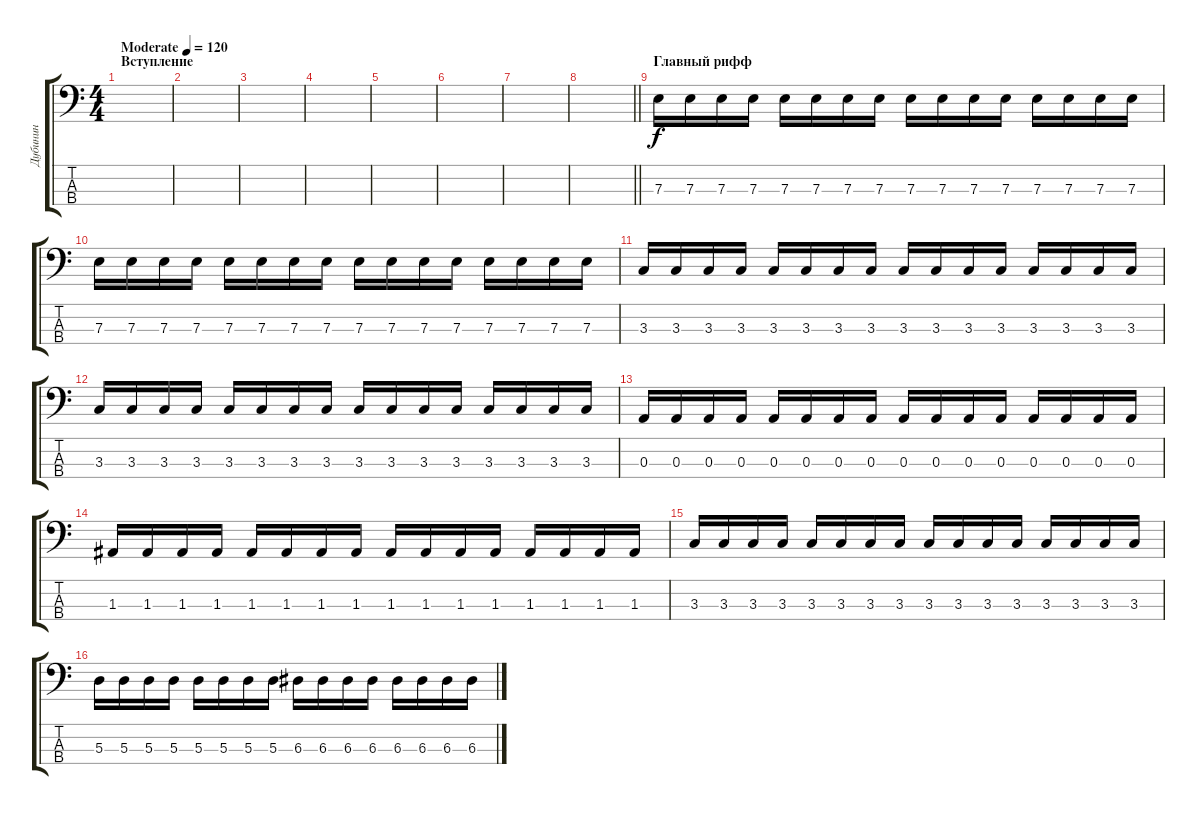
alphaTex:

\track ("Дубинин" "Дубинин") {instrument electricbassfinger}
\staff {score tabs}
\tuning (G2 D2 A1 E1) {hide}
\ts (4 4)
\section ("" "Вступление")
\tempo (120 "Moderate")
\clef f4
\ks c
|
|
|
|
|
|
|
\barLineRight lightlight
|
\section ("" "Главный рифф")
7.3.16 7.3.16 7.3.16 7.3.16 7.3.16 7.3.16 7.3.16 7.3.16 7.3.16 7.3.16 7.3.16 7.3.16 7.3.16 7.3.16 7.3.16 7.3.16 |
7.3.16 7.3.16 7.3.16 7.3.16 7.3.16 7.3.16 7.3.16 7.3.16 7.3.16 7.3.16 7.3.16 7.3.16 7.3.16 7.3.16 7.3.16 7.3.16 |
3.3.16 3.3.16 3.3.16 3.3.16 3.3.16 3.3.16 3.3.16 3.3.16 3.3.16 3.3.16 3.3.16 3.3.16 3.3.16 3.3.16 3.3.16 3.3.16 |
3.3.16 3.3.16 3.3.16 3.3.16 3.3.16 3.3.16 3.3.16 3.3.16 3.3.16 3.3.16 3.3.16 3.3.16 3.3.16 3.3.16 3.3.16 3.3.16 |
0.3.16 0.3.16 0.3.16 0.3.16 0.3.16 0.3.16 0.3.16 0.3.16 0.3.16 0.3.16 0.3.16 0.3.16 0.3.16 0.3.16 0.3.16 0.3.16 |
1.3.16 1.3.16 1.3.16 1.3.16 1.3.16 1.3.16 1.3.16 1.3.16 1.3.16 1.3.16 1.3.16 1.3.16 1.3.16 1.3.16 1.3.16 1.3.16 |
3.3.16 3.3.16 3.3.16 3.3.16 3.3.16 3.3.16 3.3.16 3.3.16 3.3.16 3.3.16 3.3.16 3.3.16 3.3.16 3.3.16 3.3.16 3.3.16 |
5.3.16 5.3.16 5.3.16 5.3.16 5.3.16 5.3.16 5.3.16 5.3.16 6.3.16 6.3.16 6.3.16 6.3.16 6.3.16 6.3.16 6.3.16 6.3.16
